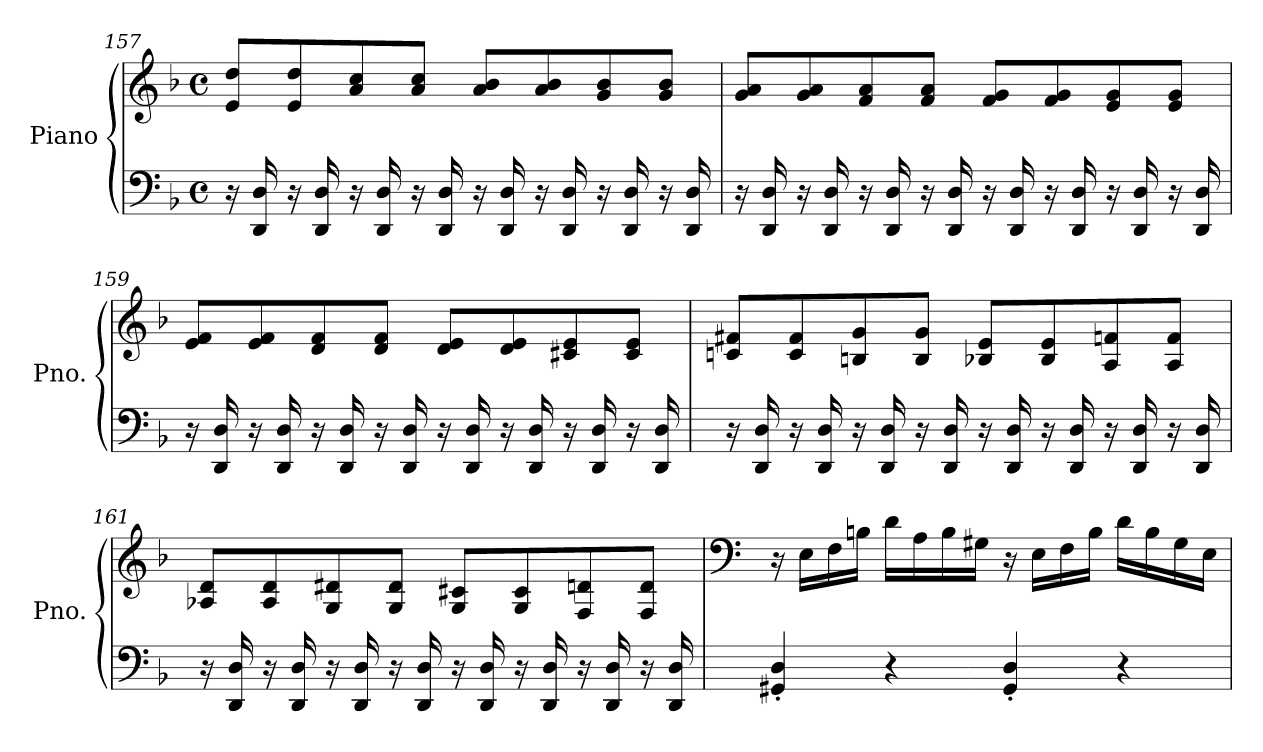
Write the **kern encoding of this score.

**kern	**kern
*part1	*part1
*staff2	*staff1
*I"Piano	*
*I'Pno.	*
*clefF4	*clefG2
*k[b-]	*k[b-]
*M4/4	*M4/4
*met(c)	*met(c)
=157	=157
16r	8e/ 8dd/L
16DD/ 16D/	.
16r	8e/ 8dd/
16DD/ 16D/	.
16r	8a/ 8cc/
16DD/ 16D/	.
16r	8a/ 8cc/J
16DD/ 16D/	.
16r	8a/ 8b-/L
16DD/ 16D/	.
16r	8a/ 8b-/
16DD/ 16D/	.
16r	8g/ 8b-/
16DD/ 16D/	.
16r	8g/ 8b-/J
16DD/ 16D/	.
=158	=158
16r	8g/ 8a/L
16DD/ 16D/	.
16r	8g/ 8a/
16DD/ 16D/	.
16r	8f/ 8a/
16DD/ 16D/	.
16r	8f/ 8a/J
16DD/ 16D/	.
16r	8f/ 8g/L
16DD/ 16D/	.
16r	8f/ 8g/
16DD/ 16D/	.
16r	8e/ 8g/
16DD/ 16D/	.
16r	8e/ 8g/J
16DD/ 16D/	.
=159	=159
16r	8e/ 8f/L
16DD/ 16D/	.
16r	8e/ 8f/
16DD/ 16D/	.
16r	8d/ 8f/
16DD/ 16D/	.
16r	8d/ 8f/J
16DD/ 16D/	.
16r	8d/ 8e/L
16DD/ 16D/	.
16r	8d/ 8e/
16DD/ 16D/	.
16r	8c#X/ 8e/
16DD/ 16D/	.
16r	8c#/ 8e/J
16DD/ 16D/	.
=160	=160
16r	8cn/ 8f#X/L
16DD/ 16D/	.
16r	8c/ 8f#/
16DD/ 16D/	.
16r	8Bn/ 8g/
16DD/ 16D/	.
16r	8B/ 8g/J
16DD/ 16D/	.
16r	8B-X/ 8e/L
16DD/ 16D/	.
16r	8B-/ 8e/
16DD/ 16D/	.
16r	8A/ 8fn/
16DD/ 16D/	.
16r	8A/ 8f/J
16DD/ 16D/	.
=161	=161
16r	8A-X/ 8d/L
16DD/ 16D/	.
16r	8A-/ 8d/
16DD/ 16D/	.
16r	8G/ 8d#X/
16DD/ 16D/	.
16r	8G/ 8d#/J
16DD/ 16D/	.
16r	8G/ 8c#X/L
16DD/ 16D/	.
16r	8G/ 8c#/
16DD/ 16D/	.
16r	8F/ 8dn/
16DD/ 16D/	.
16r	8F/ 8d/J
16DD/ 16D/	.
=162	=162
*	*clefF4
4GG#X/' 4D/'	16r
.	16E\LL
.	16F\
.	16Bn\JJ
4r	16d\LL
.	16A\
.	16B\
.	16G#X\JJ
4GG#/' 4D/'	16r
.	16E\LL
.	16F\
.	16B\JJ
4r	16d\LL
.	16B\
.	16G#\
.	16E\JJ
=	=
*-	*-
